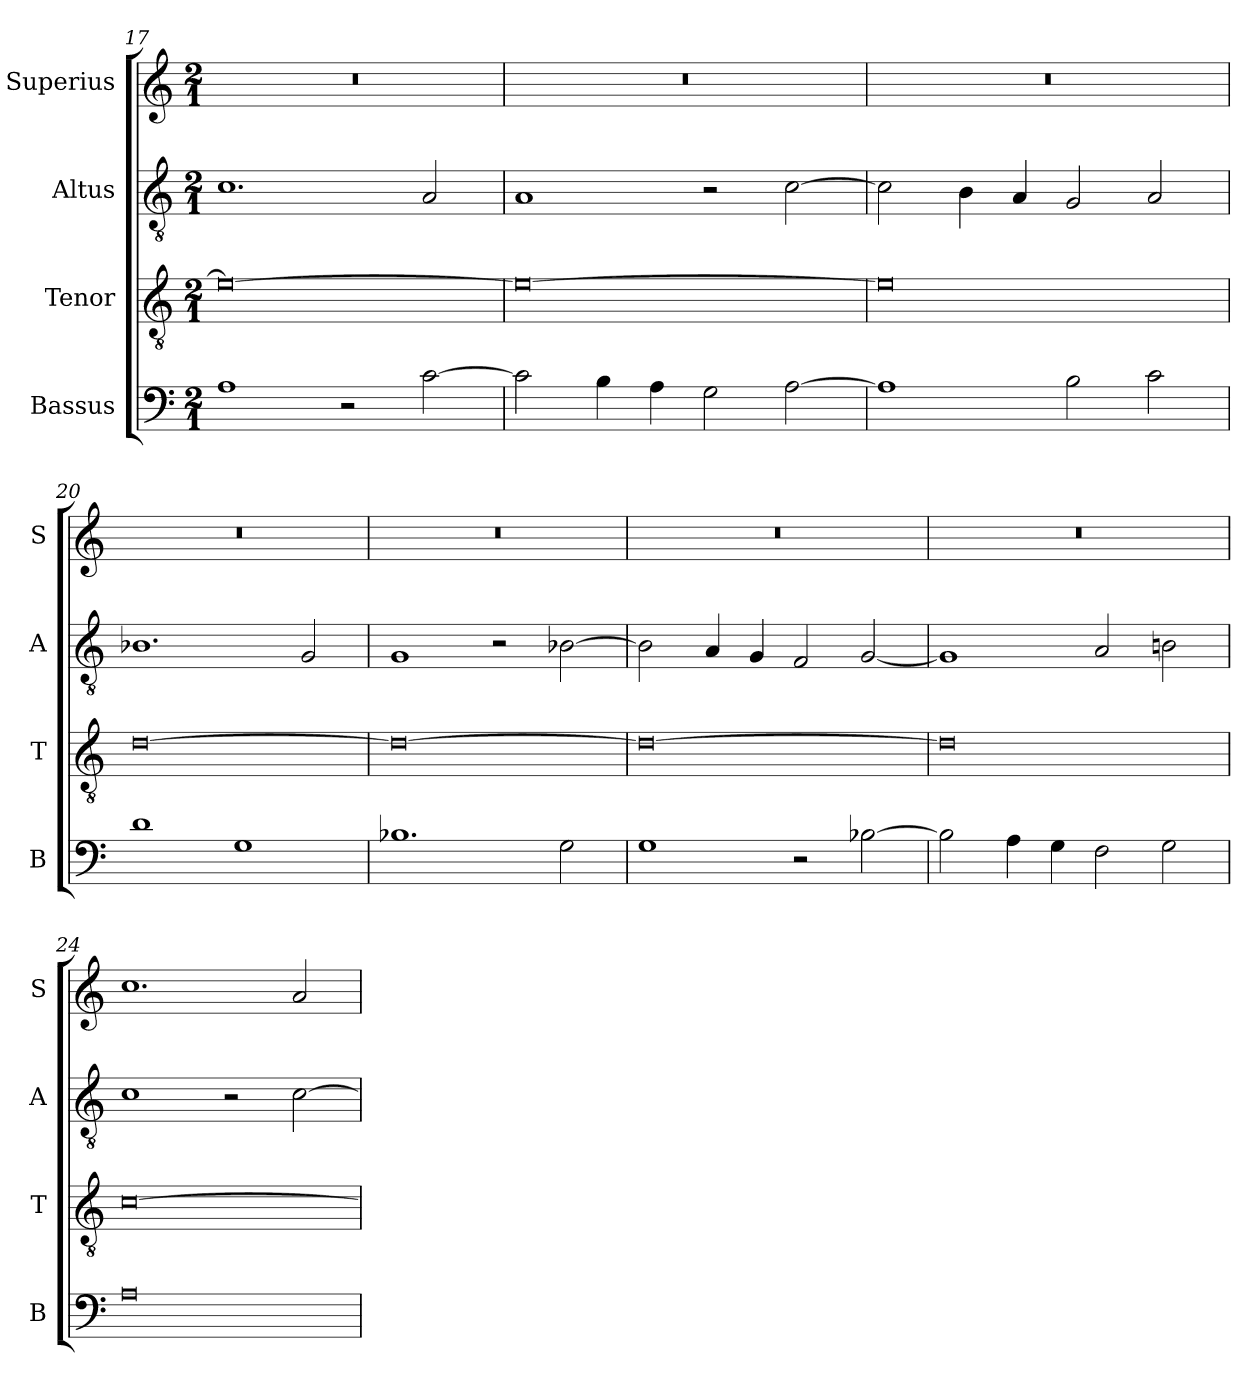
**kern	**kern	**kern	**kern
*part4	*part3	*part2	*part1
*staff4	*staff3	*staff2	*staff1
*I"Bassus	*I"Tenor	*I"Altus	*I"Superius
*I'B	*I'T	*I'A	*I'S
*clefF4	*clefGv2	*clefGv2	*clefG2
*k[]	*k[]	*k[]	*k[]
*M2/1	*M2/1	*M2/1	*M2/1
=17	=17	=17	=17
1A	0e_	1.c	0r
2r	.	.	.
[2c\	.	2A/	.
=18	=18	=18	=18
2c\]	0e_	1A	0r
4B\	.	.	.
4A\	.	.	.
2G\	.	2r	.
[2A\	.	[2c\	.
=19	=19	=19	=19
1A]	0e]	2c\]	0r
.	.	4B\	.
.	.	4A/	.
2B\	.	2G/	.
2c\	.	2A/	.
=20	=20	=20	=20
1d	[0d	1.B-X	0r
1G	.	.	.
.	.	2G/	.
=21	=21	=21	=21
1.B-X	0d_	1G	0r
.	.	2r	.
2G\	.	[2B-X\	.
=22	=22	=22	=22
1G	0d_	2B-\]	0r
.	.	4A/	.
.	.	4G/	.
2r	.	2F/	.
[2B-X\	.	[2G/	.
=23	=23	=23	=23
2B-\]	0d]	1G]	0r
4A\	.	.	.
4G\	.	.	.
2F\	.	2A/	.
2G\	.	2Bn\	.
=24	=24	=24	=24
0A	[0c	1c	1.cc
.	.	2r	.
.	.	[2c\	2a/
=	=	=	=
*-	*-	*-	*-
